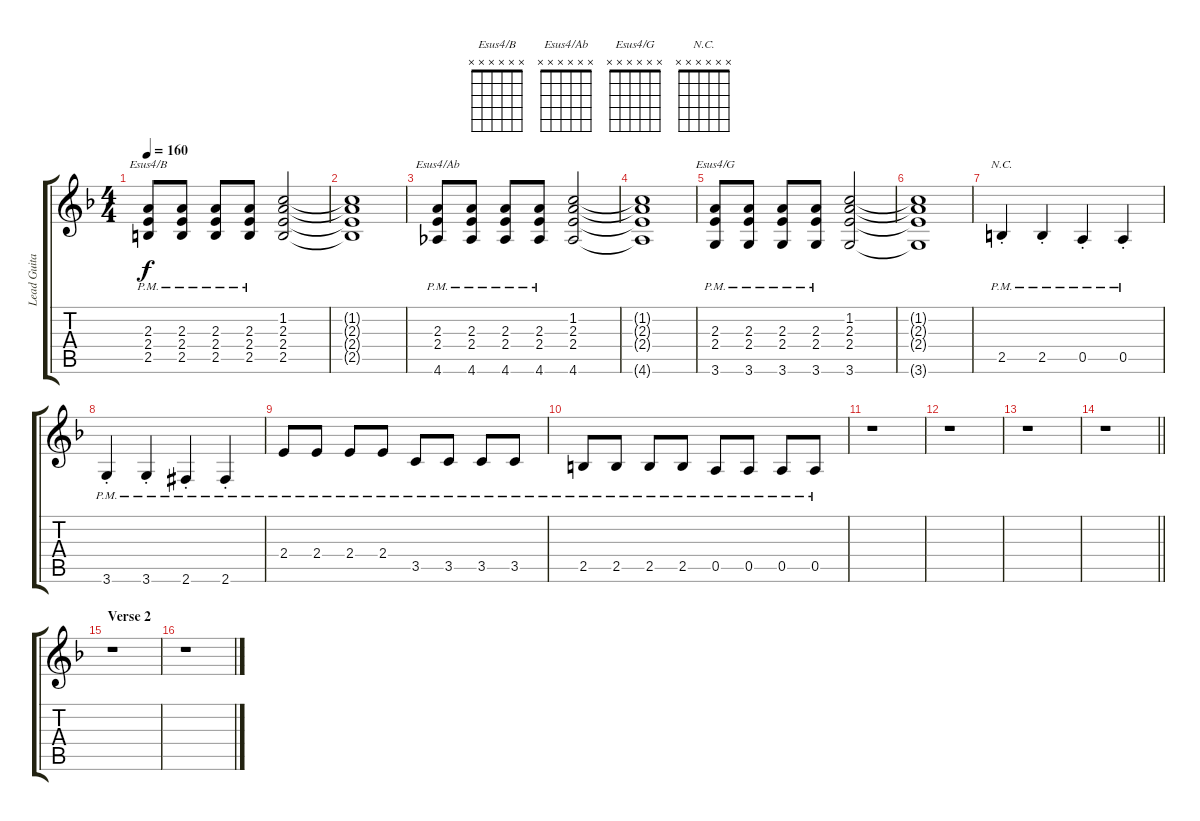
\track ("Lead Guitar 2" "Lead Guita") {instrument overdrivenguitar}
\staff {score tabs}
\tuning (E4 B3 G3 D3 A2 E2) {hide}
\chord ("Esus4/B" x x x x x x)
\chord ("Esus4/Ab" x x x x x x)
\chord ("Esus4/G" x x x x x x)
\chord ("N.C." x x x x x x)
\ts (4 4)
\tempo 160
\clef g2
\ks f
(2.3{pm} 2.4{pm} 2.5{pm}).8{ch "Esus4/B" dy f} (2.3{pm} 2.4{pm} 2.5{pm}).8 (2.3{pm} 2.4{pm} 2.5{pm}).8 (2.3{pm} 2.4{pm} 2.5{pm}).8 (1.2 2.3 2.4 2.5).2 |
(1.2{t} 2.3{t} 2.4{t} 2.5{t}).1 |
(2.3{pm} 2.4{pm} 4.6{pm}).8{ch "Esus4/Ab"} (2.3{pm} 2.4{pm} 4.6{pm}).8 (2.3{pm} 2.4{pm} 4.6{pm}).8 (2.3{pm} 2.4{pm} 4.6{pm}).8 (1.2 2.3 2.4 4.6).2 |
(1.2{t} 2.3{t} 2.4{t} 4.6{t}).1 |
(2.3{pm} 2.4{pm} 3.6{pm}).8{ch "Esus4/G"} (2.3{pm} 2.4{pm} 3.6{pm}).8 (2.3{pm} 2.4{pm} 3.6{pm}).8 (2.3{pm} 2.4{pm} 3.6{pm}).8 (1.2 2.3 2.4 3.6).2 |
(1.2{t} 2.3{t} 2.4{t} 3.6{t}).1 |
2.5{pm st}.4{ch "N.C."} 2.5{pm st}.4 0.5{pm st}.4 0.5{pm st}.4 |
3.6{pm st}.4 3.6{pm st}.4 2.6{pm st acc #}.4 2.6{pm st acc #}.4 |
2.4{pm}.8 2.4{pm}.8 2.4{pm}.8 2.4{pm}.8 3.5{pm}.8 3.5{pm}.8 3.5{pm}.8 3.5{pm}.8 |
2.5{pm}.8 2.5{pm}.8 2.5{pm}.8 2.5{pm}.8 0.5{pm}.8 0.5{pm}.8 0.5{pm}.8 0.5{pm}.8 |
r.1 |
r.1 |
r.1 |
\barLineRight lightlight
r.1 |
\section ("" "Verse 2")
r.1 |
r.1
